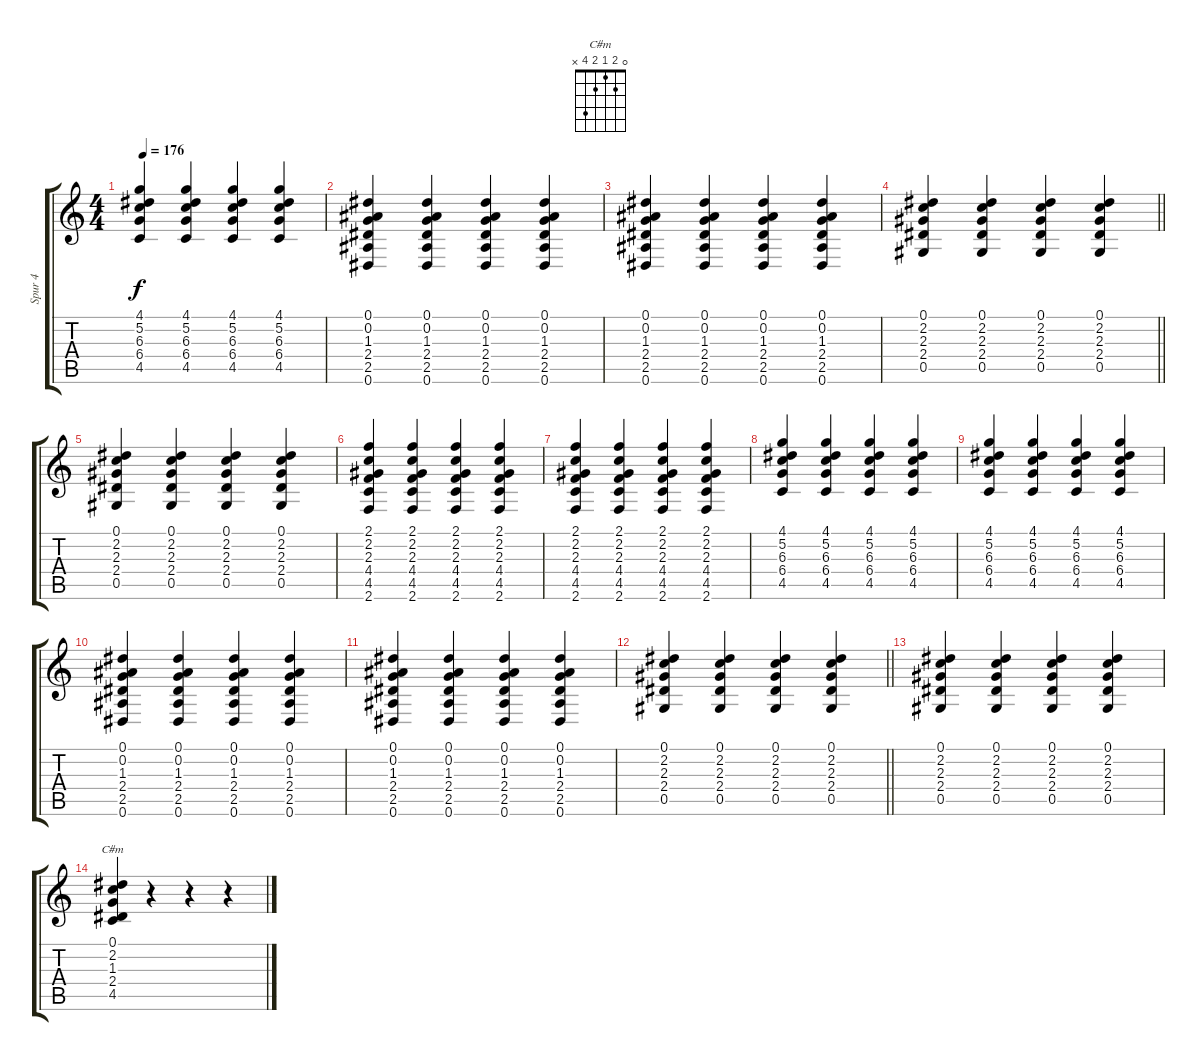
\track ("Spur 4" "Spur 4") {instrument overdrivenguitar}
\staff {score tabs}
\tuning (Eb4 Bb3 Gb3 Db3 Ab2 Eb2) {hide}
\chord ("C#m" 0 2 1 2 4 x)
\ts (4 4)
\tempo 176
\clef g2
\ks c
(4.1 5.2 6.3 6.4 4.5).4{dy f} (4.1 5.2 6.3 6.4 4.5).4 (4.1 5.2 6.3 6.4 4.5).4 (4.1 5.2 6.3 6.4 4.5).4 |
(0.1 0.2 1.3 2.4 2.5 0.6).4 (0.1 0.2 1.3 2.4 2.5 0.6).4 (0.1 0.2 1.3 2.4 2.5 0.6).4 (0.1 0.2 1.3 2.4 2.5 0.6).4 |
(0.1 0.2 1.3 2.4 2.5 0.6).4 (0.1 0.2 1.3 2.4 2.5 0.6).4 (0.1 0.2 1.3 2.4 2.5 0.6).4 (0.1 0.2 1.3 2.4 2.5 0.6).4 |
\barLineRight lightlight
(0.1 2.2 2.3 2.4 0.5).4 (0.1 2.2 2.3 2.4 0.5).4 (0.1 2.2 2.3 2.4 0.5).4 (0.1 2.2 2.3 2.4 0.5).4 |
(0.1 2.2 2.3 2.4 0.5).4 (0.1 2.2 2.3 2.4 0.5).4 (0.1 2.2 2.3 2.4 0.5).4 (0.1 2.2 2.3 2.4 0.5).4 |
(2.1 2.2 2.3 4.4 4.5 2.6).4 (2.1 2.2 2.3 4.4 4.5 2.6).4 (2.1 2.2 2.3 4.4 4.5 2.6).4 (2.1 2.2 2.3 4.4 4.5 2.6).4 |
(2.1 2.2 2.3 4.4 4.5 2.6).4 (2.1 2.2 2.3 4.4 4.5 2.6).4 (2.1 2.2 2.3 4.4 4.5 2.6).4 (2.1 2.2 2.3 4.4 4.5 2.6).4 |
(4.1 5.2 6.3 6.4 4.5).4 (4.1 5.2 6.3 6.4 4.5).4 (4.1 5.2 6.3 6.4 4.5).4 (4.1 5.2 6.3 6.4 4.5).4 |
(4.1 5.2 6.3 6.4 4.5).4 (4.1 5.2 6.3 6.4 4.5).4 (4.1 5.2 6.3 6.4 4.5).4 (4.1 5.2 6.3 6.4 4.5).4 |
(0.1 0.2 1.3 2.4 2.5 0.6).4 (0.1 0.2 1.3 2.4 2.5 0.6).4 (0.1 0.2 1.3 2.4 2.5 0.6).4 (0.1 0.2 1.3 2.4 2.5 0.6).4 |
(0.1 0.2 1.3 2.4 2.5 0.6).4 (0.1 0.2 1.3 2.4 2.5 0.6).4 (0.1 0.2 1.3 2.4 2.5 0.6).4 (0.1 0.2 1.3 2.4 2.5 0.6).4 |
\barLineRight lightlight
(0.1 2.2 2.3 2.4 0.5).4 (0.1 2.2 2.3 2.4 0.5).4 (0.1 2.2 2.3 2.4 0.5).4 (0.1 2.2 2.3 2.4 0.5).4 |
(0.1 2.2 2.3 2.4 0.5).4 (0.1 2.2 2.3 2.4 0.5).4 (0.1 2.2 2.3 2.4 0.5).4 (0.1 2.2 2.3 2.4 0.5).4 |
(0.1 2.2 1.3 2.4 4.5).4{ch "C#m"} r.4 r.4 r.4
